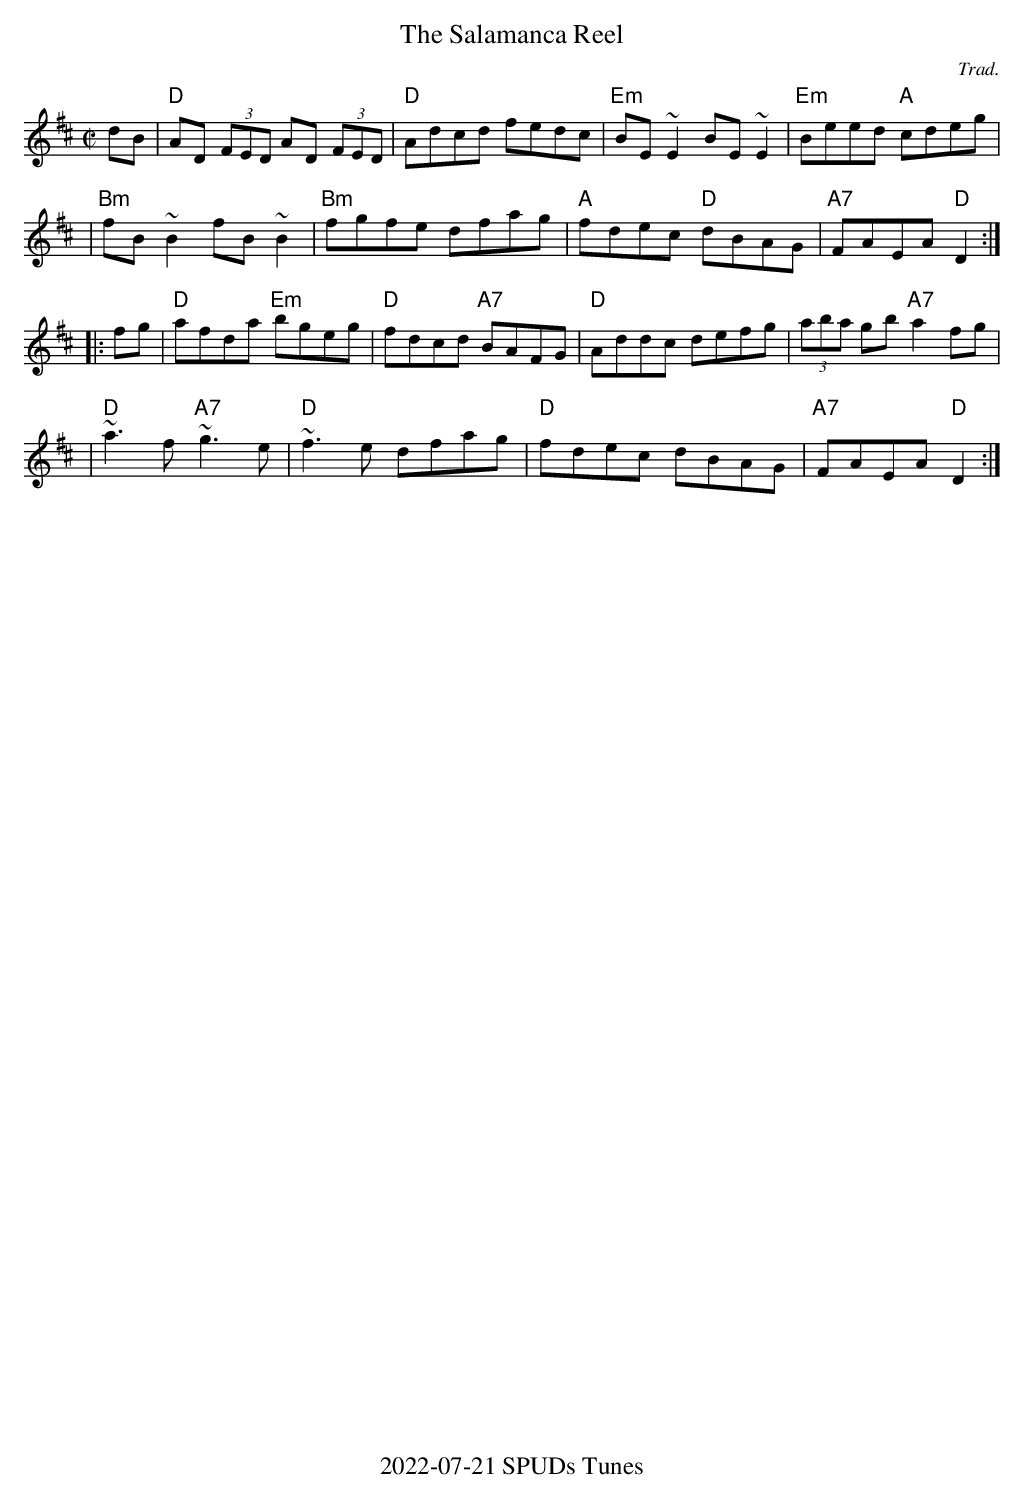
X:1
T:The Salamanca Reel
C:Trad.
M:C|
L:1/8
K:D
dB|"D"AD (3FED AD (3FED | "D"Adcd fedc | "Em"BE~E2 BE~E2 | "Em"Beed "A"cdeg |
| "Bm"fB~B2 fB~B2 | "Bm"fgfe dfag | "A"fdec "D"dBAG | "A7"FAEA "D"D2 :|
|: fg|"D"afda "Em"bgeg | "D"fdcd "A7"BAFG | "D"Addc defg | (3aba gb "A7"a2fg |
| "D"~a3f "A7"~g3e | "D"~f3e dfag | "D"fdec dBAG | "A7"FAEA "D"D2 :|
